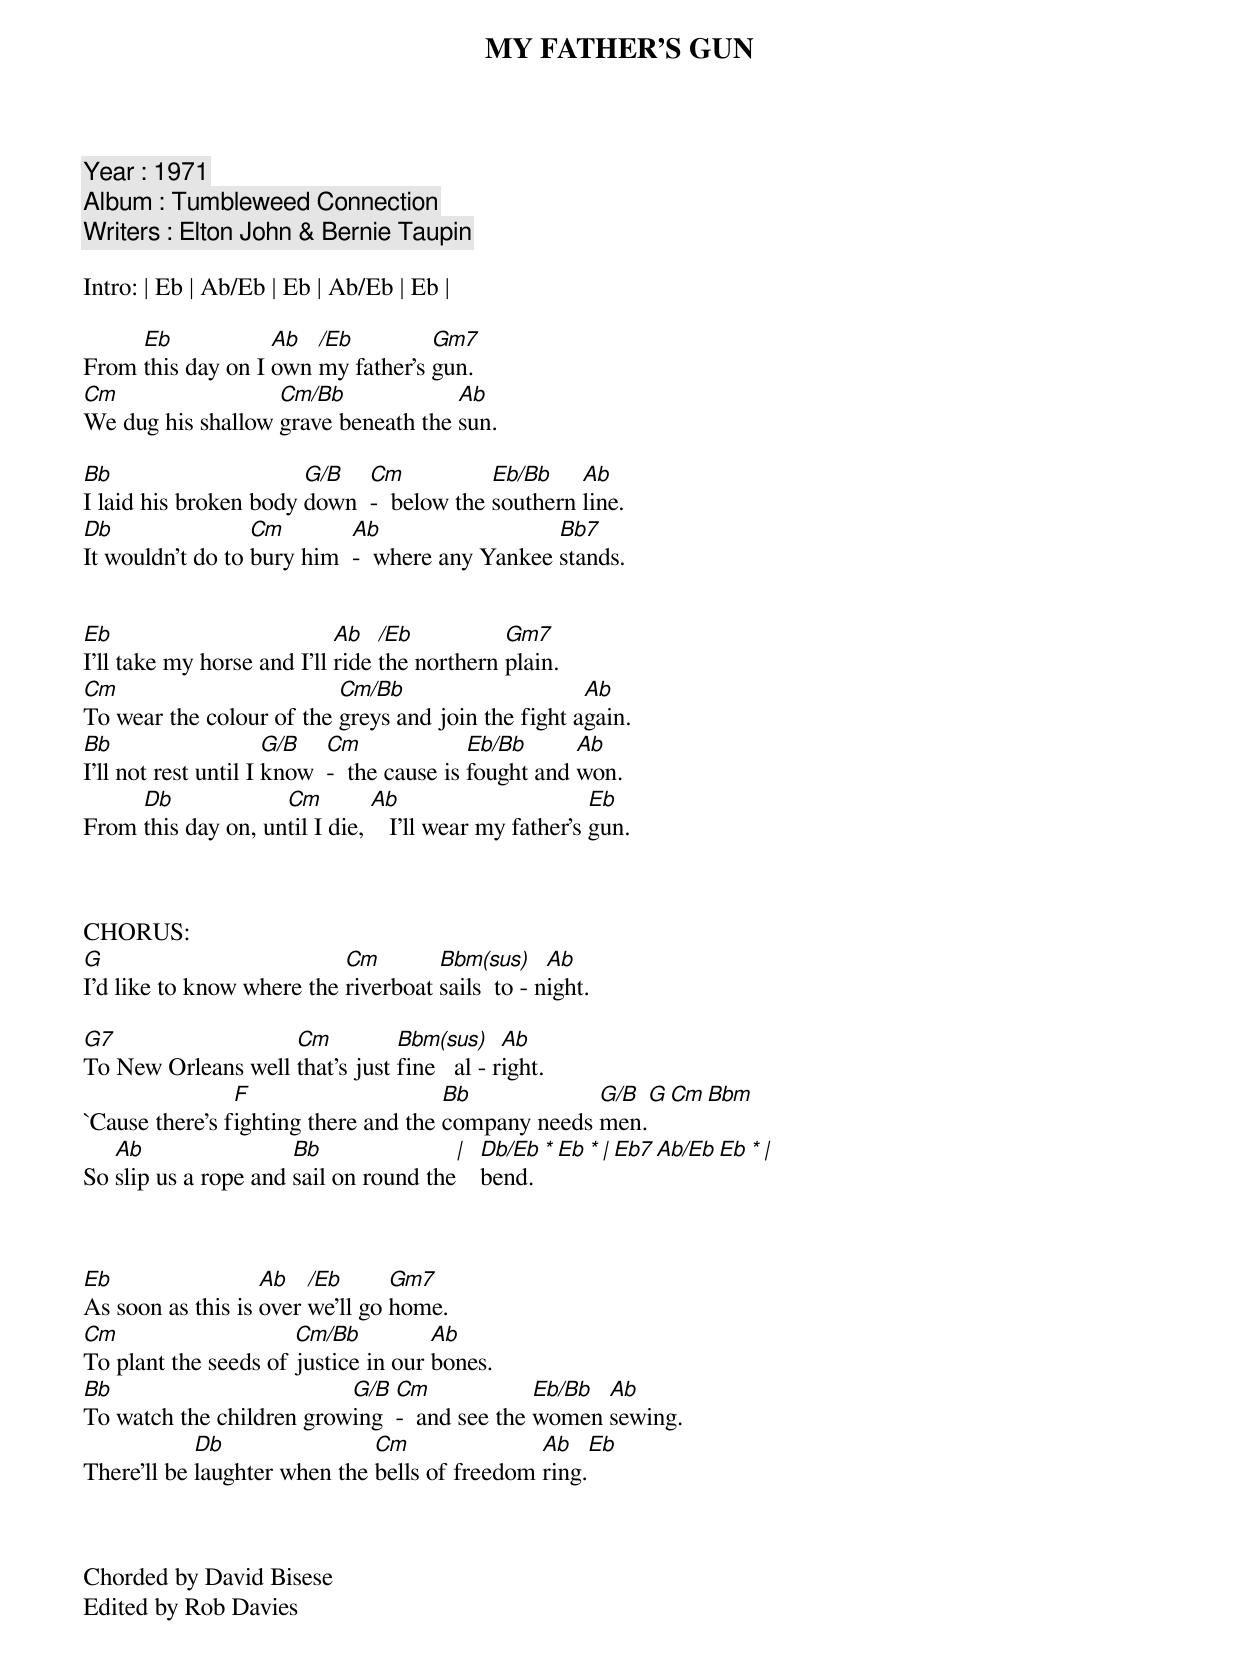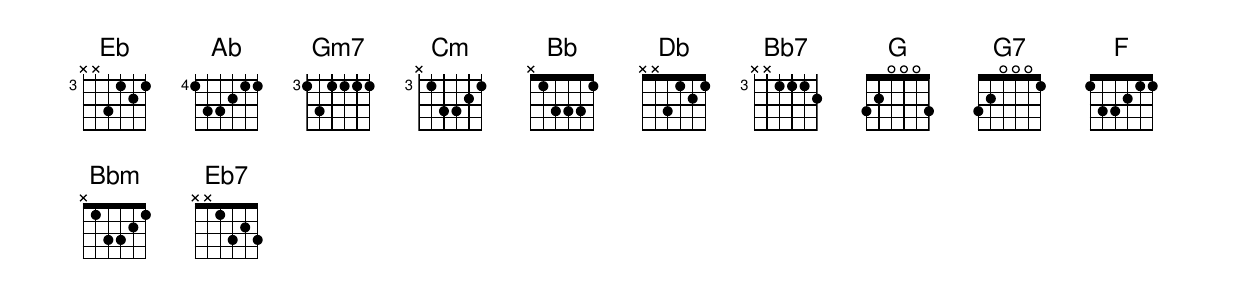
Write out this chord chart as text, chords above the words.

MY FATHER'S GUN

   Year : 1971
  Album : Tumbleweed Connection
Writers : Elton John & Bernie Taupin

Intro: | Eb | Ab/Eb | Eb | Ab/Eb | Eb |

     Eb            Ab  /Eb         Gm7
From this day on I own my father's gun.
Cm                 Cm/Bb             Ab
We dug his shallow grave beneath the sun.

Bb                     G/B   Cm           Eb/Bb    Ab
I laid his broken body down  -  below the southern line.
Db                Cm        Ab                  Bb7
It wouldn't do to bury him  -  where any Yankee stands.


Eb                          Ab   /Eb          Gm7
I'll take my horse and I'll ride the northern plain.
Cm                        Cm/Bb                     Ab
To wear the colour of the greys and join the fight again.
Bb                    G/B   Cm              Eb/Bb      Ab
I'll not rest until I know  -  the cause is fought and won.
     Db             Cm         Ab                       Eb
From this day on, until I die,    I'll wear my father's gun.



CHORUS:
G                          Cm        Bbm(sus)     Ab
I'd like to know where the riverboat sails  to - night.

G7                  Cm          Bbm(sus)     Ab
To New Orleans well that's just fine   al - right.
                F                     Bb            G/B   G   Cm   Bbm
`Cause there's fighting there and the company needs men.
   Ab                 Bb               | Db/Eb * Eb * | Eb7 Ab/Eb Eb * |
So slip us a rope and sail on round the  bend.



Eb                 Ab   /Eb      Gm7
As soon as this is over we'll go home.
Cm                    Cm/Bb          Ab
To plant the seeds of justice in our bones.
Bb                        G/B  Cm             Eb/Bb Ab
To watch the children growing  -  and see the women sewing.
            Db                Cm               Ab      Eb
There'll be laughter when the bells of freedom ring.


{Repeat Chorus, Fade}

Chorded by David Bisese
Edited by Rob Davies
